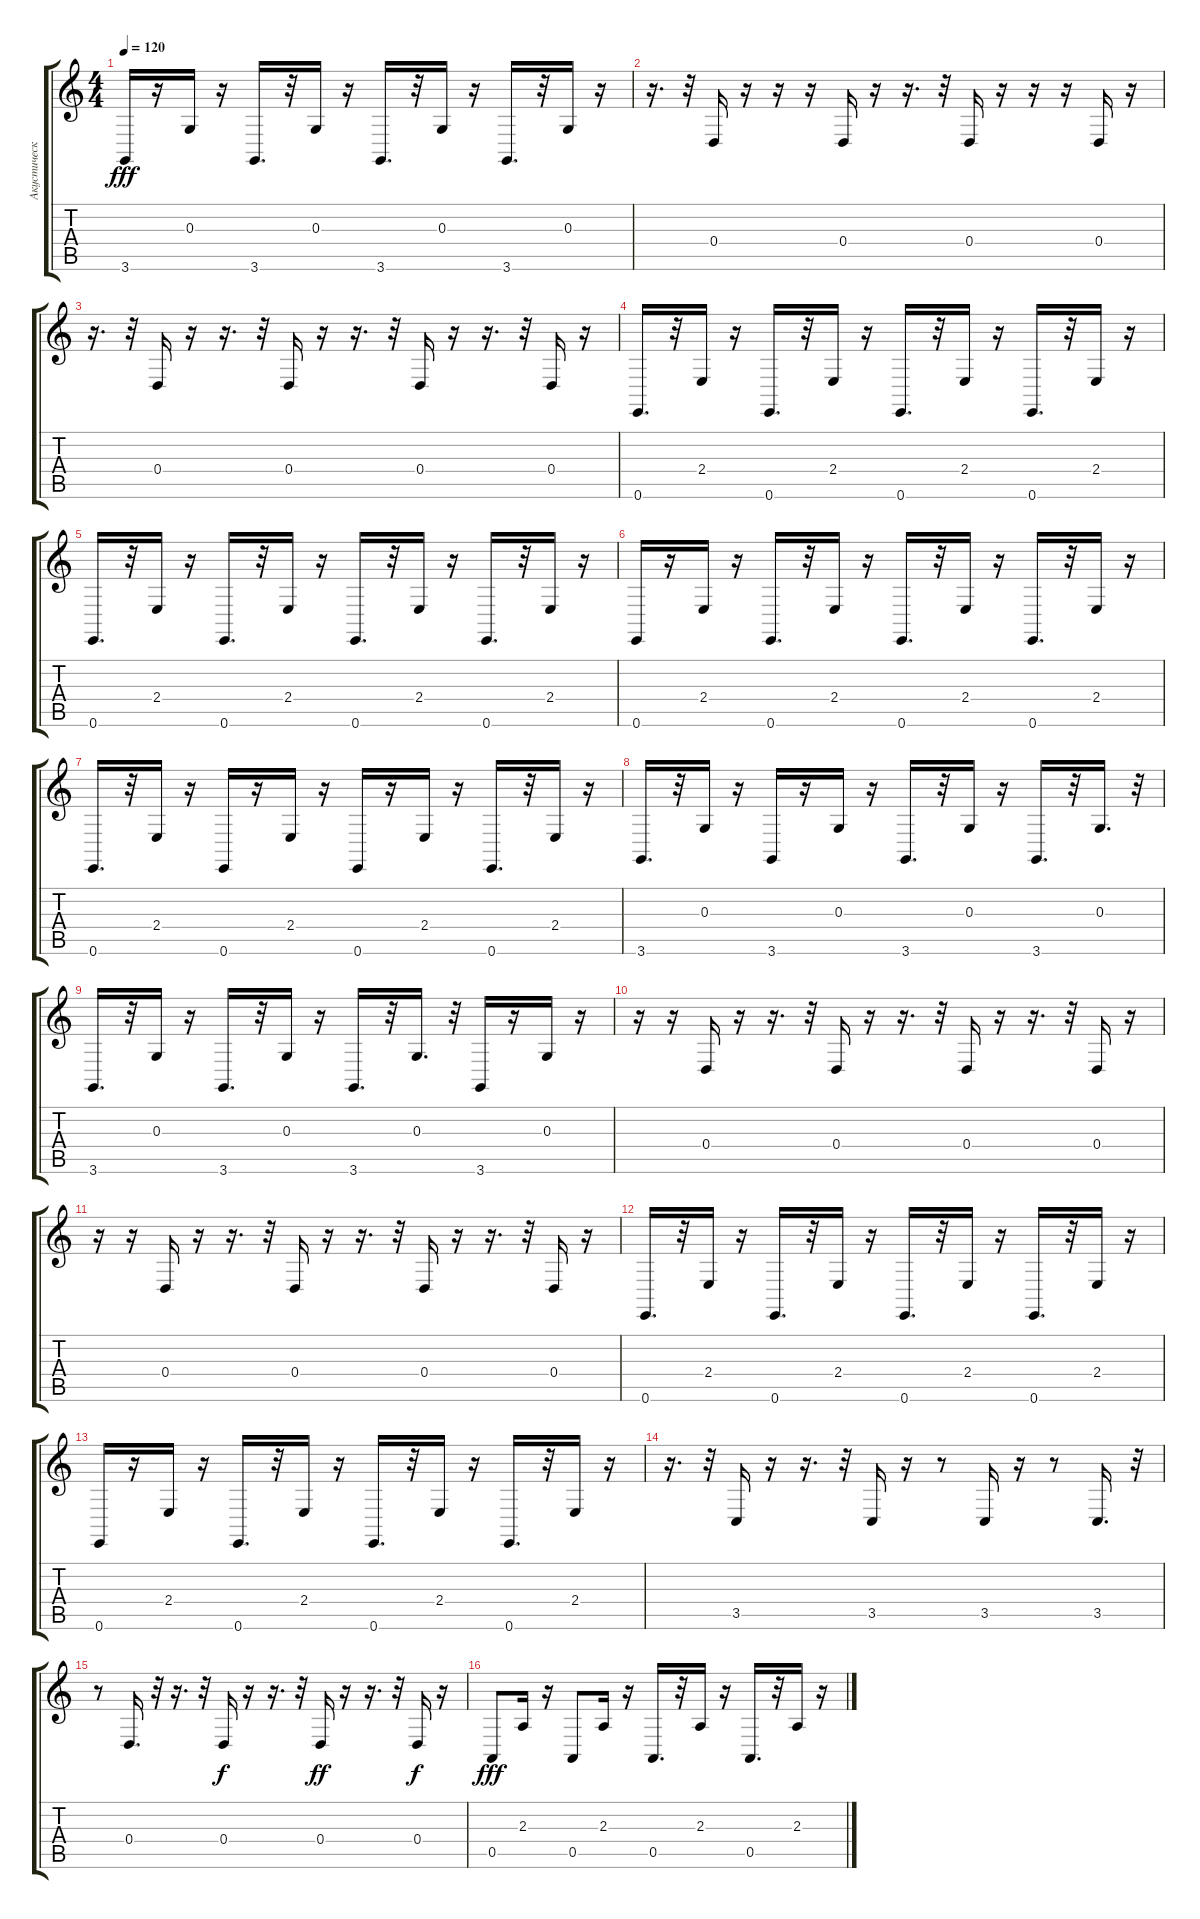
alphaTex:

\track ("Акустический Гранд Роял" "Акустическ") {instrument acousticgrandpiano}
\staff {score tabs}
\tuning (E4 B3 G3 D3 A2 E2) {hide}
\ts (4 4)
\tempo 120
\clef g2
\ks c
3.6.16{dy fff} r.16 0.3.16 r.16 3.6.16{d} r.32 0.3.16 r.16 3.6.16{d} r.32 0.3.16 r.16 3.6.16{d} r.32 0.3.16 r.16 |
r.16{d} r.32 0.4.16 r.16 r.16 r.16 0.4.16 r.16 r.16{d} r.32 0.4.16 r.16 r.16 r.16 0.4.16 r.16 |
r.16{d} r.32 0.4.16 r.16 r.16{d} r.32 0.4.16 r.16 r.16{d} r.32 0.4.16 r.16 r.16{d} r.32 0.4.16 r.16 |
0.6.16{d} r.32 2.4.16 r.16 0.6.16{d} r.32 2.4.16 r.16 0.6.16{d} r.32 2.4.16 r.16 0.6.16{d} r.32 2.4.16 r.16 |
0.6.16{d} r.32 2.4.16 r.16 0.6.16{d} r.32 2.4.16 r.16 0.6.16{d} r.32 2.4.16 r.16 0.6.16{d} r.32 2.4.16 r.16 |
0.6.16 r.16 2.4.16 r.16 0.6.16{d} r.32 2.4.16 r.16 0.6.16{d} r.32 2.4.16 r.16 0.6.16{d} r.32 2.4.16 r.16 |
0.6.16{d} r.32 2.4.16 r.16 0.6.16 r.16 2.4.16 r.16 0.6.16 r.16 2.4.16 r.16 0.6.16{d} r.32 2.4.16 r.16 |
3.6.16{d} r.32 0.3.16 r.16 3.6.16 r.16 0.3.16 r.16 3.6.16{d} r.32 0.3.16 r.16 3.6.16{d} r.32 0.3.16{d} r.32 |
3.6.16{d} r.32 0.3.16 r.16 3.6.16{d} r.32 0.3.16 r.16 3.6.16{d} r.32 0.3.16{d} r.32 3.6.16 r.16 0.3.16 r.16 |
r.16 r.16 0.4.16 r.16 r.16{d} r.32 0.4.16 r.16 r.16{d} r.32 0.4.16 r.16 r.16{d} r.32 0.4.16 r.16 |
r.16 r.16 0.4.16 r.16 r.16{d} r.32 0.4.16 r.16 r.16{d} r.32 0.4.16 r.16 r.16{d} r.32 0.4.16 r.16 |
0.6.16{d} r.32 2.4.16 r.16 0.6.16{d} r.32 2.4.16 r.16 0.6.16{d} r.32 2.4.16 r.16 0.6.16{d} r.32 2.4.16 r.16 |
0.6.16 r.16 2.4.16 r.16 0.6.16{d} r.32 2.4.16 r.16 0.6.16{d} r.32 2.4.16 r.16 0.6.16{d} r.32 2.4.16 r.16 |
r.16{d} r.32 3.5.16 r.16 r.16{d} r.32 3.5.16 r.16 r.8 3.5.16 r.16 r.8 3.5.16{d} r.32 |
r.8 0.4.16{d} r.32 r.16{d} r.32 0.4.16{dy f} r.16 r.16{d} r.32 0.4.16{dy ff} r.16 r.16{d} r.32 0.4.16{dy f} r.16 |
0.5.8{dy fff} 2.3.16 r.16 0.5.8 2.3.16 r.16 0.5.16{d} r.32 2.3.16 r.16 0.5.16{d} r.32 2.3.16 r.16
